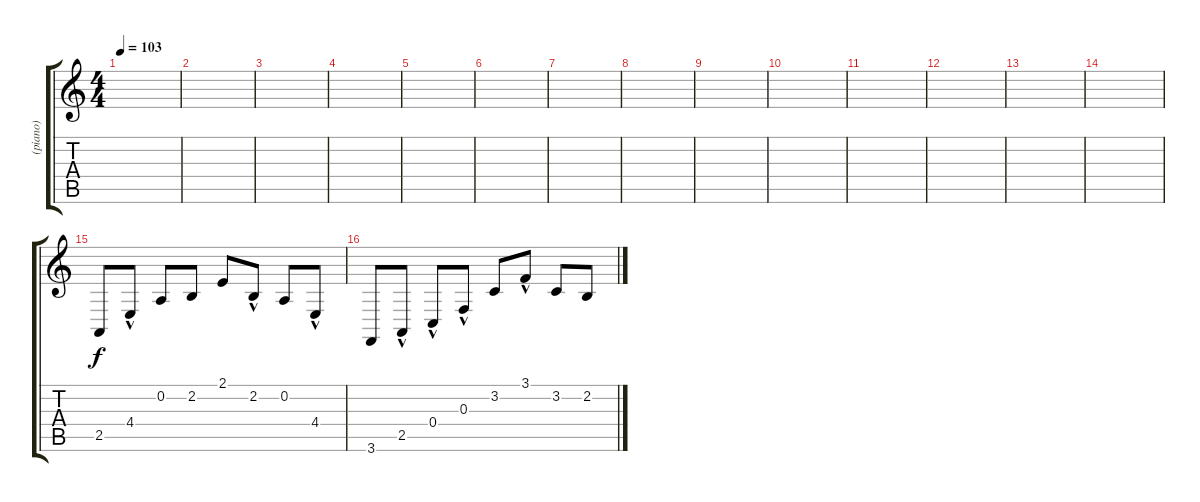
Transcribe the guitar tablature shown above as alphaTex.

\track ("(piano)" "(piano)") {instrument electricgrandpiano}
\staff {score tabs}
\tuning (D4 A3 F3 C3 G2 D2) {hide}
\ts (4 4)
\tempo 103
\clef g2
\ks c
|
|
|
|
|
|
|
|
|
|
|
|
|
|
2.5.8{instrument acousticgrandpiano} 4.4{hac}.8 0.2.8 2.2.8 2.1.8 2.2{hac}.8 0.2.8 4.4{hac}.8 |
3.6.8 2.5{hac}.8 0.4{hac}.8 0.3{hac}.8 3.2.8 3.1{hac}.8 3.2.8 2.2.8
